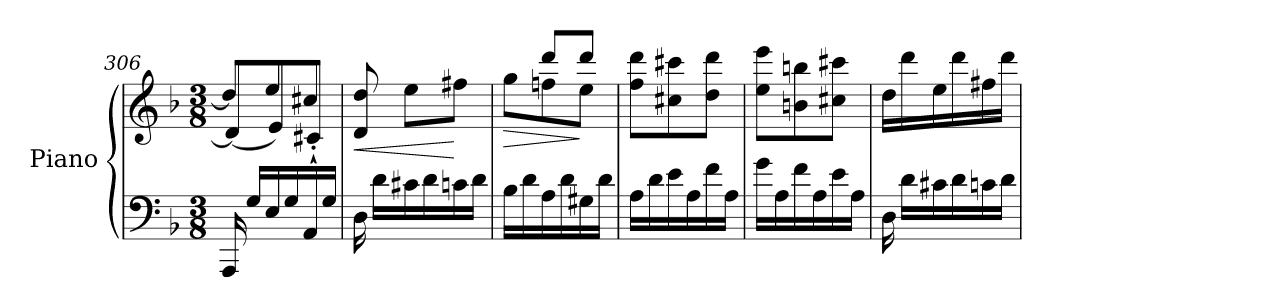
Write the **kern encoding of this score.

**kern	**kern	**dynam
*part1	*part1	*part1
*staff2	*staff1	*staff1/2
*I"Piano	*	*
*I'Pno	*	*
*clefF4	*clefG2	*
*k[b-]	*k[b-]	*
*M3/8	*M3/8	*
=306	=306	=306
*	*^	*
16AAA/	8dd/L]	(>8d/L]	.
16G/LL	.	.	.
16E/	8ee/	8e/)	.
16G/	.	.	.
16AA/	8cc#X/J	8c#X'`/J	.
16G/JJ	.	.	.
*	*v	*v	*
=307	=307	=307
!	!	!LO:HP:b
16D\	8d/ 8dd/	<
16d\LL	.	.
16c#X\	8ee\L	.
16d\	.	.
16cn\	8ff#X\J	[
16d\JJ	.	.
=308	=308	=308
!	!	!LO:HP:b
*	*^	*
16B-\LL	8gg\L	8ryy	>
16d\	.	.	.
16A\	8ffn\	8ddd/L	.
16d\	.	.	.
16G#X\	8ee\J	8ddd/J	]
16d\JJ	.	.	.
*	*v	*v	*
!!LO:LB:g=z
=309	=309	=309
16A\LL	8ff\ 8ddd\L	.
16d\	.	.
16e\	8cc#X\ 8ccc#X\	.
16A\	.	.
16f\	8dd\ 8ddd\J	.
16A\JJ	.	.
=310	=310	=310
16g\LL	8ee\ 8eee\L	.
16A\	.	.
16f\	8bn\ 8bbn\	.
16A\	.	.
16e\	8cc#X\ 8ccc#X\J	.
16A\JJ	.	.
=311	=311	=311
16D\	16dd\LL	.
16d\LL	16ddd\	.
16c#X\	16ee\	.
16d\	16ddd\	.
16cn\	16ff#X\	.
16d\JJ	16ddd\JJ	.
=	=	=
*-	*-	*-
